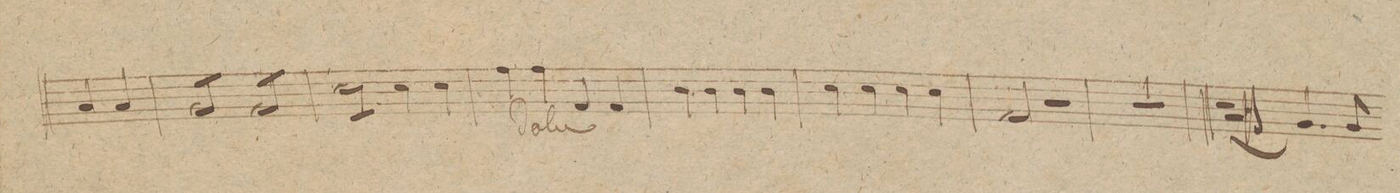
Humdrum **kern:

**kern	**dynam
*I"Alto Viola.	*
*clefF4	*
*k[]	*
*met(c|)	*
*M2/2	*
4C/	.
4C/	.
=151	=151
*tremolo	*
8BB/L	.
8BB/	.
8BB/	.
8BB/J	.
8BB/L	.
8BB/	.
8BB/	.
8BB/J	.
=152	=152
8E\L	.
8E\	.
8E\	.
8E\J	.
*Xtremolo	*
4E\	.
4E\	.
=153	=153
4A\	.
4A\	.
4AA/	.
4AA/	.
=154	=154
1ryy	.
=155	=155
4D\	.
4D\	.
4D\	.
4D\	.
=156	=156
4E\	.
4E\	.
4E\	.
4E\	.
=157	=157
2AA/	.
2r	.
=158	=158
1r	.
=159	=159
*clefC3	*
4.A/	.
8A/	.
*-	*-
